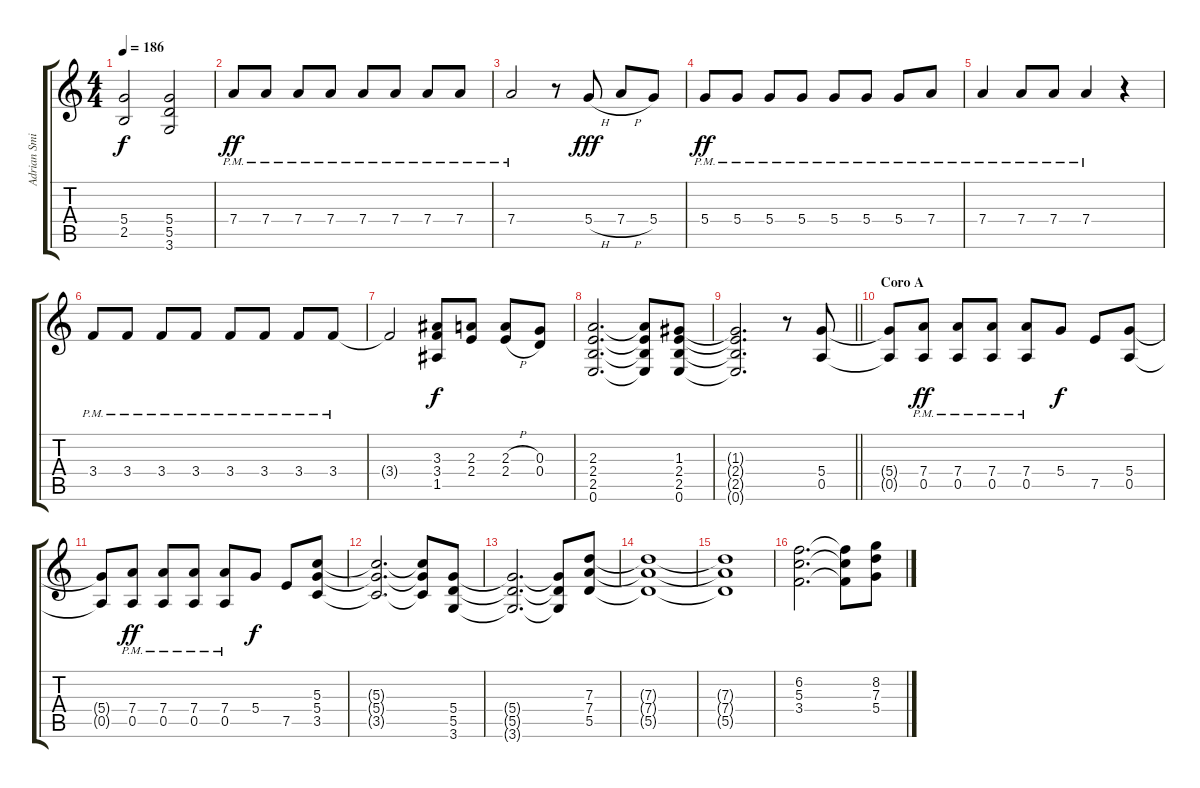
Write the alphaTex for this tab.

\track ("Adrian Smith" "Adrian Smi") {instrument distortionguitar}
\staff {score tabs}
\tuning (E4 B3 G3 D3 A2 E2) {hide}
\ts (4 4)
\tempo 186
\clef g2
\ks c
(5.4{t} 2.5{t}).2{dy f} (5.4 5.5 3.6).2 |
7.4{pm}.8{dy ff} 7.4{pm}.8 7.4{pm}.8 7.4{pm}.8 7.4{pm}.8 7.4{pm}.8 7.4{pm}.8 7.4{pm}.8 |
7.4{pm}.2 r.8 5.4{h}.8{dy fff} 7.4{h}.8 5.4.8 |
5.4{pm}.8{dy ff} 5.4{pm}.8 5.4{pm}.8 5.4{pm}.8 5.4{pm}.8 5.4{pm}.8 5.4{pm}.8 7.4{pm}.8 |
7.4{pm}.4 7.4{pm}.8 7.4{pm}.8 7.4{pm}.4 r.4 |
3.4{pm}.8 3.4{pm}.8 3.4{pm}.8 3.4{pm}.8 3.4{pm}.8 3.4{pm}.8 3.4{pm}.8 3.4{pm}.8 |
3.4{t}.2 (3.3 3.4 1.5).8{dy f} (2.3 2.4).8 (2.3{h} 2.4{h}).8 (0.3 0.4).8 |
(2.3 2.4 2.5 0.6).2{d} (2.3{t} 2.4{t} 2.5{t} 0.6{t}).8 (1.3 2.4 2.5 0.6).8 |
\barLineRight lightlight
(1.3{t} 2.4{t} 2.5{t} 0.6{t}).2{d} r.8 (5.4 0.5).8 |
\section ("" "Coro A")
(5.4{t} 0.5{t}).8 (7.4{pm} 0.5{pm}).8{dy ff} (7.4{pm} 0.5{pm}).8 (7.4{pm} 0.5{pm}).8 (7.4{pm} 0.5{pm}).8 5.4.8{dy f} 7.5.8 (5.4 0.5).8 |
(5.4{t} 0.5{t}).8 (7.4{pm} 0.5{pm}).8{dy ff} (7.4{pm} 0.5{pm}).8 (7.4{pm} 0.5{pm}).8 (7.4{pm} 0.5{pm}).8 5.4.8{dy f} 7.5.8 (5.3 5.4 3.5).8 |
(5.3{t} 5.4{t} 3.5{t}).2{d} (5.3{t} 5.4{t} 3.5{t}).8 (5.4 5.5 3.6).8 |
(5.4{t} 5.5{t} 3.6{t}).2{d} (5.4{t} 5.5{t} 3.6{t}).8 (7.3 7.4 5.5).8 |
(7.3{t} 7.4{t} 5.5{t}).1 |
(7.3{t} 7.4{t} 5.5{t}).1 |
(6.2 5.3 3.4).2{d} (6.2{t} 5.3{t} 3.4{t}).8 (8.2 7.3 5.4).8
